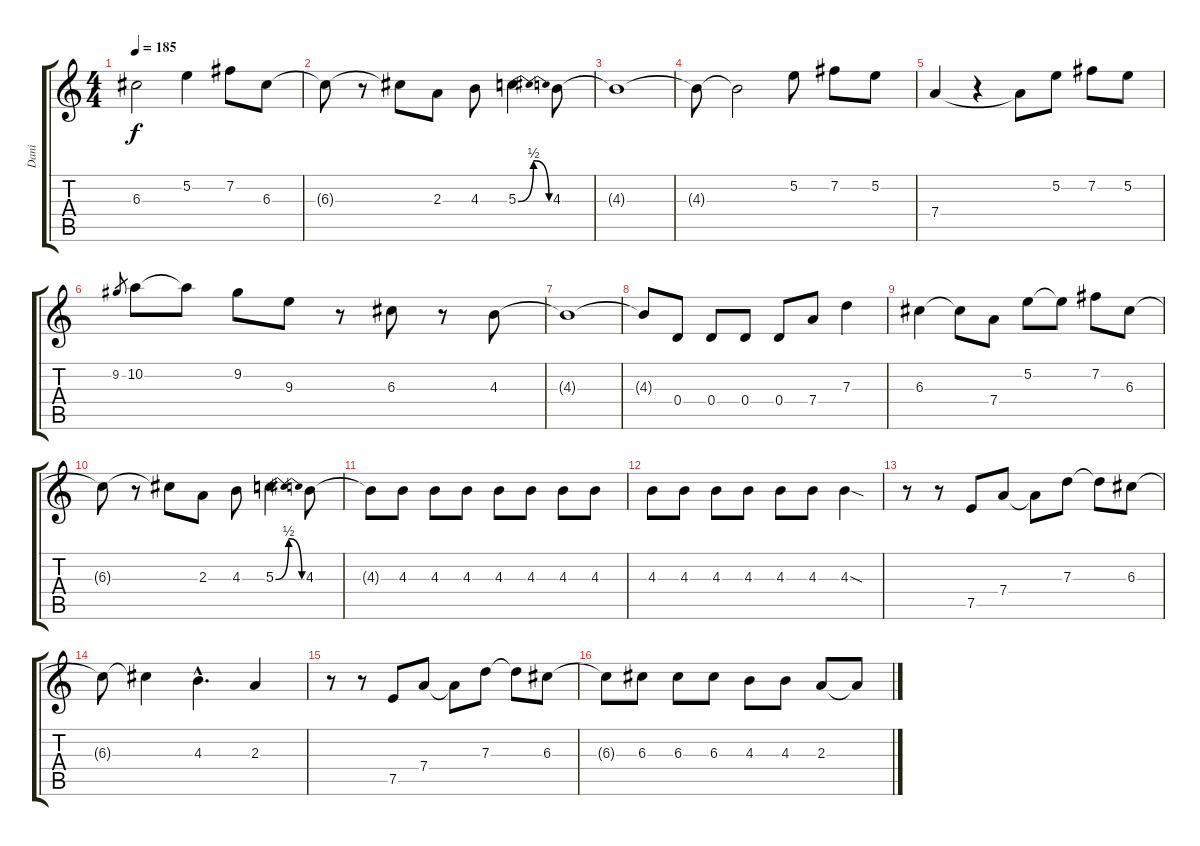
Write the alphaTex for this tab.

\track ("Dani" "Dani") {instrument distortionguitar}
\staff {score tabs}
\tuning (E4 B3 G3 D3 A2 E2) {hide}
\ts (4 4)
\tempo 185
\clef g2
\ks c
6.3.2{dy f} 5.2.4 7.2.8 6.3.8 |
6.3{t}.8 r.8 6.3{t}.8 2.3.8 4.3.8 5.3{be (bendrelease 0 0 30 2 46 2 60 0)}.4 4.3.8 |
4.3{t}.1 |
4.3{t}.8 4.3{t}.2 5.2.8 7.2.8 5.2.8 |
7.4.4 r.4 7.4{t}.8 5.2.8 7.2.8 5.2.8 |
9.2.8{gr} 10.2.8 10.2{t}.8 9.2.8 9.3.8 r.8 6.3.8 r.8 4.3.8 |
4.3{t}.1 |
4.3{t}.8 0.4.8 0.4.8 0.4.8 0.4.8 7.4.8 7.3.4 |
6.3.4 6.3{t}.8 7.4.8 5.2.8 5.2{t}.8 7.2.8 6.3.8 |
6.3{t}.8 r.8 6.3{t}.8 2.3.8 4.3.8 5.3{be (bendrelease 0 0 30 2 46 2 60 0)}.4 4.3.8 |
4.3{t}.8 4.3.8 4.3.8 4.3.8 4.3.8 4.3.8 4.3.8 4.3.8 |
4.3.8 4.3.8 4.3.8 4.3.8 4.3.8 4.3.8 4.3{sod}.4 |
r.8 r.8 7.5.8 7.4.8 7.4{t}.8 7.3.8 7.3{t}.8 6.3.8 |
6.3{t}.8 6.3{t}.4 4.3{hac}.4{d} 2.3.4 |
r.8 r.8 7.5.8 7.4.8 7.4{t}.8 7.3.8 7.3{t}.8 6.3.8 |
6.3{t}.8 6.3.8 6.3.8 6.3.8 4.3.8 4.3.8 2.3.8 2.3{t}.8
